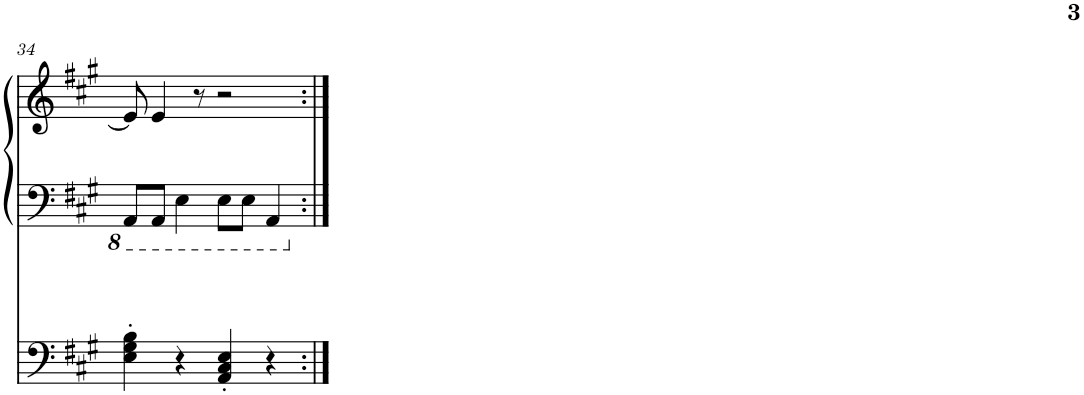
**kern	**kern	**kern
*part1	*part1	*part1
*staff3	*staff2	*staff1
*I"鋼琴	*	*
!!LO:PB:g=z
*clefF4	*clefF4	*clefG2
*k[f#c#g#]	*k[f#c#g#]	*k[f#c#g#]
*M4/4	*M4/4	*M4/4
=34	=34	=34
4E\' 4G#\' 4B\'	8AAA/L	8e/]
.	8AAA/J	4e/
4r	4EE\	.
.	.	8r
4AA/' 4C#/' 4E/'	8EE\L	2r
.	8EE\J	.
4r	4AAA/	.
=:|!	=:|!	=:|!
*-	*-	*-
